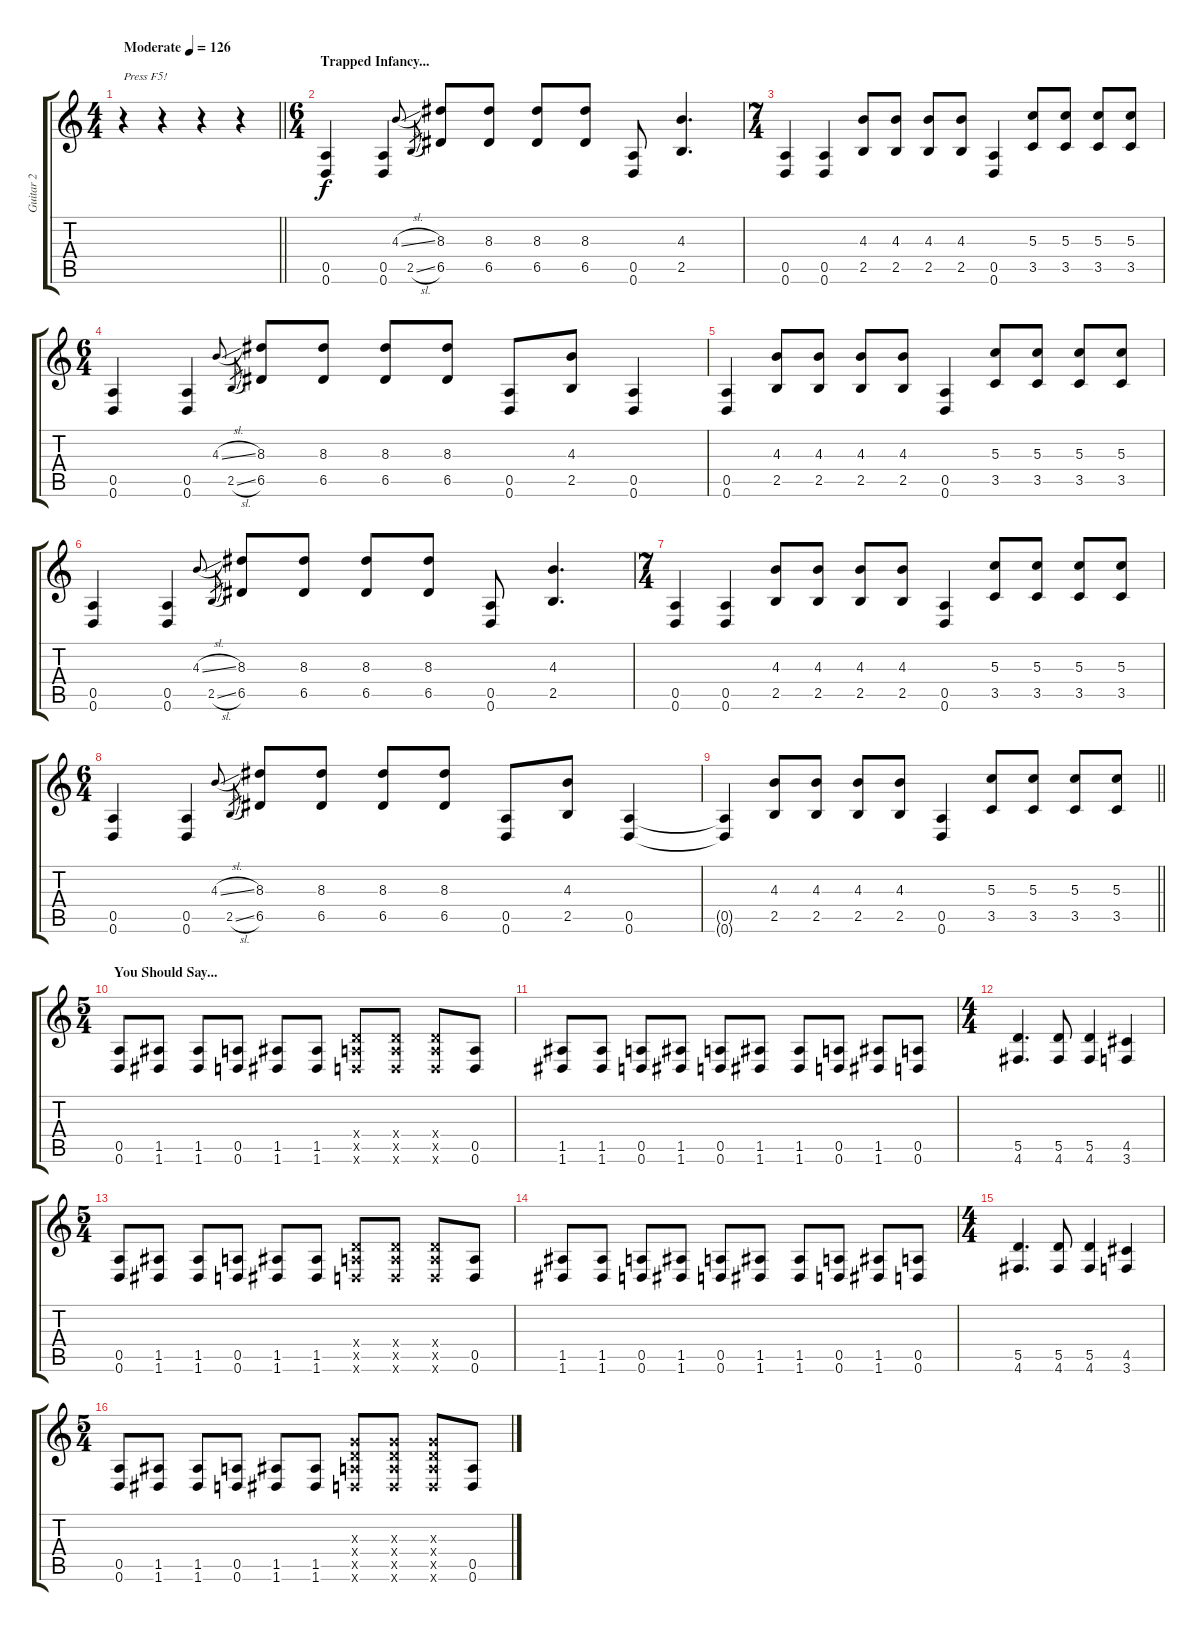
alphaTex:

\track ("Guitar 2" "Guitar 2") {instrument distortionguitar}
\staff {score tabs}
\tuning (E4 B3 G3 D3 A2 D2) {hide}
\ts (4 4)
\tempo (126 "Moderate")
\clef g2
\barLineRight lightlight
\ks c
r.4{txt "Press F5!" dy f instrument distortionguitar} r.4 r.4 r.4 |
\ts (6 4)
\section ("" "Trapped Infancy...")
(0.5 0.6).4 (0.5 0.6).4 4.3{sl}.16{gr onbeat} 2.5{sl}.16{gr} (8.3 6.5).8 (8.3 6.5).8 (8.3 6.5).8 (8.3 6.5).8 (0.5 0.6).8 (4.3 2.5).4{d} |
\ts (7 4)
(0.5 0.6).4 (0.5 0.6).4 (4.3 2.5).8 (4.3 2.5).8 (4.3 2.5).8 (4.3 2.5).8 (0.5 0.6).4 (5.3 3.5).8 (5.3 3.5).8 (5.3 3.5).8 (5.3 3.5).8 |
\ts (6 4)
(0.5 0.6).4 (0.5 0.6).4 4.3{sl}.16{gr onbeat} 2.5{sl}.16{gr} (8.3 6.5).8 (8.3 6.5).8 (8.3 6.5).8 (8.3 6.5).8 (0.5 0.6).8 (4.3 2.5).8 (0.5 0.6).4 |
(0.5 0.6).4 (4.3 2.5).8 (4.3 2.5).8 (4.3 2.5).8 (4.3 2.5).8 (0.5 0.6).4 (5.3 3.5).8 (5.3 3.5).8 (5.3 3.5).8 (5.3 3.5).8 |
(0.5 0.6).4 (0.5 0.6).4 4.3{sl}.16{gr onbeat} 2.5{sl}.16{gr} (8.3 6.5).8 (8.3 6.5).8 (8.3 6.5).8 (8.3 6.5).8 (0.5 0.6).8 (4.3 2.5).4{d} |
\ts (7 4)
(0.5 0.6).4 (0.5 0.6).4 (4.3 2.5).8 (4.3 2.5).8 (4.3 2.5).8 (4.3 2.5).8 (0.5 0.6).4 (5.3 3.5).8 (5.3 3.5).8 (5.3 3.5).8 (5.3 3.5).8 |
\ts (6 4)
(0.5 0.6).4 (0.5 0.6).4 4.3{sl}.16{gr onbeat} 2.5{sl}.16{gr} (8.3 6.5).8 (8.3 6.5).8 (8.3 6.5).8 (8.3 6.5).8 (0.5 0.6).8 (4.3 2.5).8 (0.5 0.6).4 |
\barLineRight lightlight
(0.5{t} 0.6{t}).4 (4.3 2.5).8 (4.3 2.5).8 (4.3 2.5).8 (4.3 2.5).8 (0.5 0.6).4 (5.3 3.5).8 (5.3 3.5).8 (5.3 3.5).8 (5.3 3.5).8 |
\ts (5 4)
\section ("" "You Should Say...")
(0.5 0.6).8 (1.5 1.6).8 (1.5 1.6).8 (0.5 0.6).8 (1.5 1.6).8 (1.5 1.6).8 (0.4{x} 0.5{x} 0.6{x}).8 (0.4{x} 0.5{x} 0.6{x}).8 (0.4{x} 0.5{x} 0.6{x}).8 (0.5 0.6).8 |
(1.5 1.6).8 (1.5 1.6).8 (0.5 0.6).8 (1.5 1.6).8 (0.5 0.6).8 (1.5 1.6).8 (1.5 1.6).8 (0.5 0.6).8 (1.5 1.6).8 (0.5 0.6).8 |
\ts (4 4)
(5.5 4.6).4{d} (5.5 4.6).8 (5.5 4.6).4 (4.5 3.6).4 |
\ts (5 4)
(0.5 0.6).8 (1.5 1.6).8 (1.5 1.6).8 (0.5 0.6).8 (1.5 1.6).8 (1.5 1.6).8 (0.4{x} 0.5{x} 0.6{x}).8 (0.4{x} 0.5{x} 0.6{x}).8 (0.4{x} 0.5{x} 0.6{x}).8 (0.5 0.6).8 |
(1.5 1.6).8 (1.5 1.6).8 (0.5 0.6).8 (1.5 1.6).8 (0.5 0.6).8 (1.5 1.6).8 (1.5 1.6).8 (0.5 0.6).8 (1.5 1.6).8 (0.5 0.6).8 |
\ts (4 4)
(5.5 4.6).4{d} (5.5 4.6).8 (5.5 4.6).4 (4.5 3.6).4 |
\ts (5 4)
(0.5 0.6).8 (1.5 1.6).8 (1.5 1.6).8 (0.5 0.6).8 (1.5 1.6).8 (1.5 1.6).8 (0.3{x} 0.4{x} 0.5{x} 0.6{x}).8 (0.3{x} 0.4{x} 0.5{x} 0.6{x}).8 (0.3{x} 0.4{x} 0.5{x} 0.6{x}).8 (0.5 0.6).8
